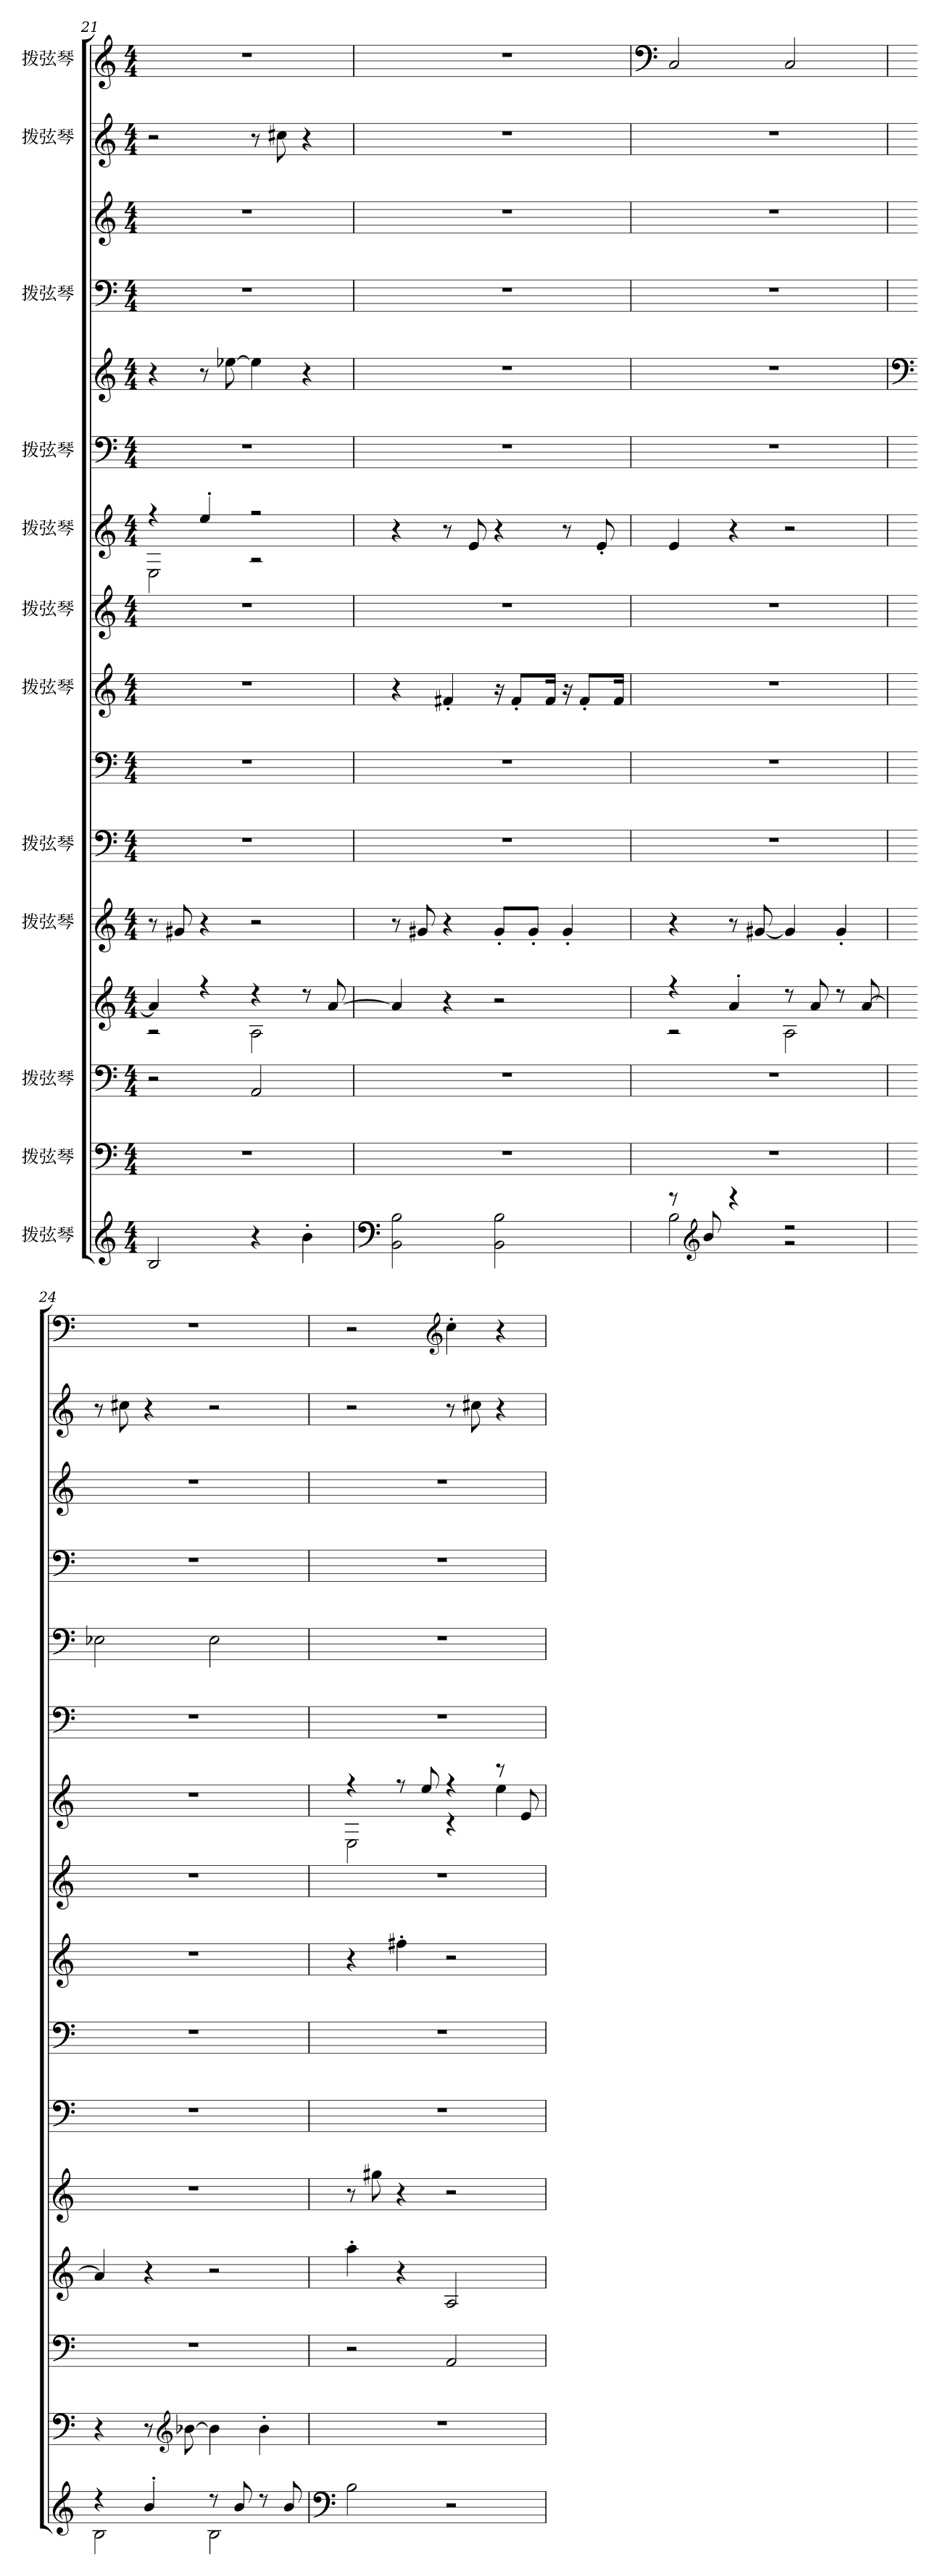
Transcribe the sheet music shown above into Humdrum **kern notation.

**kern	**kern	**kern	**kern	**kern	**kern	**kern	**kern	**kern	**kern	**kern	**kern	**kern	**kern	**kern	**kern
*part12	*part11	*part10	*part10	*part9	*part8	*part8	*part7	*part6	*part5	*part4	*part4	*part3	*part3	*part2	*part1
*staff16	*staff15	*staff14	*staff13	*staff12	*staff11	*staff10	*staff9	*staff8	*staff7	*staff6	*staff5	*staff4	*staff3	*staff2	*staff1
*I"拨弦琴	*I"拨弦琴	*I"拨弦琴	*	*I"拨弦琴	*I"拨弦琴	*	*I"拨弦琴	*I"拨弦琴	*I"拨弦琴	*I"拨弦琴	*	*I"拨弦琴	*	*I"拨弦琴	*I"拨弦琴
*clefG2	*clefF4	*clefF4	*clefG2	*clefG2	*clefF4	*clefF4	*clefG2	*clefG2	*clefG2	*clefF4	*clefG2	*clefF4	*clefG2	*clefG2	*clefG2
*k[]	*k[]	*k[]	*k[]	*k[]	*k[]	*k[]	*k[]	*k[]	*k[]	*k[]	*k[]	*k[]	*k[]	*k[]	*k[]
*M4/4	*M4/4	*M4/4	*M4/4	*M4/4	*M4/4	*M4/4	*M4/4	*M4/4	*M4/4	*M4/4	*M4/4	*M4/4	*M4/4	*M4/4	*M4/4
=21	=21	=21	=21	=21	=21	=21	=21	=21	=21	=21	=21	=21	=21	=21	=21
*	*	*	*^	*	*	*	*	*	*^	*	*	*	*	*	*
2B/	1r	2r	4a/]	2r	8r	1r	1r	1r	1r	4r	2E\	1r	4r	1r	1r	2r	1r
.	.	.	.	.	8g#X/	.	.	.	.	.	.	.	.	.	.	.	.
.	.	.	4r	.	4r	.	.	.	.	4ee'/	.	.	8r	.	.	.	.
.	.	.	.	.	.	.	.	.	.	.	.	.	[8ee-X\	.	.	.	.
4r	.	2AA/	4r	2A\	2r	.	.	.	.	2r	2r	.	4ee-\]	.	.	8r	.
.	.	.	.	.	.	.	.	.	.	.	.	.	.	.	.	8cc#X\	.
4b'\	.	.	8r	.	.	.	.	.	.	.	.	.	4r	.	.	4r	.
.	.	.	[8a/	.	.	.	.	.	.	.	.	.	.	.	.	.	.
*	*	*	*v	*v	*	*	*	*	*	*v	*v	*	*	*	*	*	*
=22	=22	=22	=22	=22	=22	=22	=22	=22	=22	=22	=22	=22	=22	=22	=22
*clefF4	*	*	*	*	*	*	*	*	*	*	*	*	*	*	*
2BB\ 2B\	1r	1r	4a/]	8r	1r	1r	4r	1r	4r	1r	1r	1r	1r	1r	1r
.	.	.	.	8g#X/	.	.	.	.	.	.	.	.	.	.	.
.	.	.	4r	4r	.	.	4f#X'/	.	8r	.	.	.	.	.	.
.	.	.	.	.	.	.	.	.	8e/	.	.	.	.	.	.
2BB\ 2B\	.	.	2r	8g#'/L	.	.	16r	.	4r	.	.	.	.	.	.
.	.	.	.	.	.	.	8f#'/L	.	.	.	.	.	.	.	.
.	.	.	.	8g#'/J	.	.	.	.	.	.	.	.	.	.	.
.	.	.	.	.	.	.	16f#/Jk	.	.	.	.	.	.	.	.
.	.	.	.	4g#'/	.	.	16r	.	8r	.	.	.	.	.	.
.	.	.	.	.	.	.	8f#'/L	.	.	.	.	.	.	.	.
.	.	.	.	.	.	.	.	.	8e'/	.	.	.	.	.	.
.	.	.	.	.	.	.	16f#/Jk	.	.	.	.	.	.	.	.
!!LO:PB:g=z
=23	=23	=23	=23	=23	=23	=23	=23	=23	=23	=23	=23	=23	=23	=23	=23
*	*	*	*	*	*	*	*	*	*	*	*	*	*	*	*clefF4
*^	*	*	*^	*	*	*	*	*	*	*	*	*	*	*	*
8r	2B\	1r	1r	4r	2r	4r	1r	1r	1r	1r	4e/	1r	1r	1r	1r	1r	2C/
*clefG2	*	*	*	*	*	*	*	*	*	*	*	*	*	*	*	*	*
8b/	.	.	.	.	.	.	.	.	.	.	.	.	.	.	.	.	.
4r	.	.	.	4a'/	.	8r	.	.	.	.	4r	.	.	.	.	.	.
.	.	.	.	.	.	[8g#X/	.	.	.	.	.	.	.	.	.	.	.
2r	2r	.	.	8r	2A\	4g#/]	.	.	.	.	2r	.	.	.	.	.	2C/
.	.	.	.	8a/	.	.	.	.	.	.	.	.	.	.	.	.	.
.	.	.	.	8r	.	4g#'/	.	.	.	.	.	.	.	.	.	.	.
.	.	.	.	[8a/	.	.	.	.	.	.	.	.	.	.	.	.	.
*	*	*	*	*v	*v	*	*	*	*	*	*	*	*	*	*	*	*
=24	=24	=24	=24	=24	=24	=24	=24	=24	=24	=24	=24	=24	=24	=24	=24	=24
*	*	*	*	*	*	*	*	*	*	*	*	*clefF4	*	*	*	*
4r	2B\	4r	1r	4a/]	1r	1r	1r	1r	1r	1r	1r	2E-X\	1r	1r	8r	1r
.	.	.	.	.	.	.	.	.	.	.	.	.	.	.	8cc#X\	.
4b'/	.	8r	.	4r	.	.	.	.	.	.	.	.	.	.	4r	.
*	*	*clefG2	*	*	*	*	*	*	*	*	*	*	*	*	*	*
.	.	[8b-X\	.	.	.	.	.	.	.	.	.	.	.	.	.	.
8r	2B\	4b-\]	.	2r	.	.	.	.	.	.	.	2E-\	.	.	2r	.
8b/	.	.	.	.	.	.	.	.	.	.	.	.	.	.	.	.
8r	.	4b-'\	.	.	.	.	.	.	.	.	.	.	.	.	.	.
8b/	.	.	.	.	.	.	.	.	.	.	.	.	.	.	.	.
*v	*v	*	*	*	*	*	*	*	*	*	*	*	*	*	*	*
=25	=25	=25	=25	=25	=25	=25	=25	=25	=25	=25	=25	=25	=25	=25	=25
*clefF4	*	*	*	*	*	*	*	*	*	*	*	*	*	*	*
*	*	*	*	*	*	*	*	*	*^	*	*	*	*	*	*
2B\	1r	2r	4aa'\	8r	1r	1r	4r	1r	4r	2E\	1r	1r	1r	1r	2r	2r
.	.	.	.	8gg#X\	.	.	.	.	.	.	.	.	.	.	.	.
.	.	.	4r	4r	.	.	4ff#X'\	.	8r	.	.	.	.	.	.	.
.	.	.	.	.	.	.	.	.	8ee/	.	.	.	.	.	.	.
*	*	*	*	*	*	*	*	*	*	*	*	*	*	*	*	*clefG2
2r	.	2AA/	2A/	2r	.	.	2r	.	4r	4r	.	.	.	.	8r	4cc'\
.	.	.	.	.	.	.	.	.	.	.	.	.	.	.	8cc#X\	.
.	.	.	.	.	.	.	.	.	8r	4ee\	.	.	.	.	4r	4r
.	.	.	.	.	.	.	.	.	8e/	.	.	.	.	.	.	.
*	*	*	*	*	*	*	*	*	*v	*v	*	*	*	*	*	*
=	=	=	=	=	=	=	=	=	=	=	=	=	=	=	=
*-	*-	*-	*-	*-	*-	*-	*-	*-	*-	*-	*-	*-	*-	*-	*-
